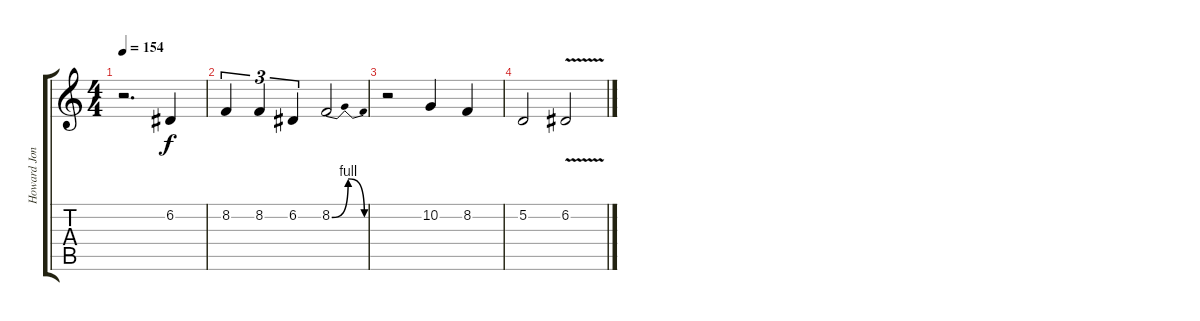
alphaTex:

\track ("Howard Jones" "Howard Jon") {instrument oboe}
\staff {score tabs}
\tuning (D4 A3 F3 C3 G2 C2) {hide}
\ts (4 4)
\tempo 154
\clef g2
\ks c
r.2{d dy f} 6.2.4 |
8.2.4{tu (3 2)} 8.2.4{tu (3 2)} 6.2.4{tu (3 2)} 8.2{be (bendrelease 0 0 15 4 45 4 60 0)}.2 |
r.2 10.2.4 8.2.4 |
5.2.2 6.2{v}.2
